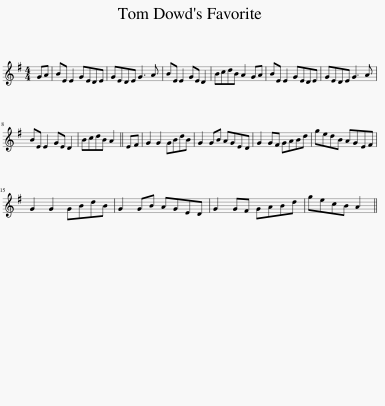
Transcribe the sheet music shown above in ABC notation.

X:1
L:1/8
M:4/4
I:linebreak $
K:G
V:1 treble
V:1
 GA | BE E2 GEDE | GEDE G3 A | BE E2 GE D2 | BcdB A2 GA | %5
 BE E2 GEDE | GEDE G3 A |$ BE E2 GE D2 | BcdB A2 || EF | %10
 G2 G2 GBdB | G2 GB AGED | G2 GF GABd | gedB AGEF |$ G2 G2 GBdB | %15
 G2 GB AGED | G2 GF GABd | gecB A2 || %18
